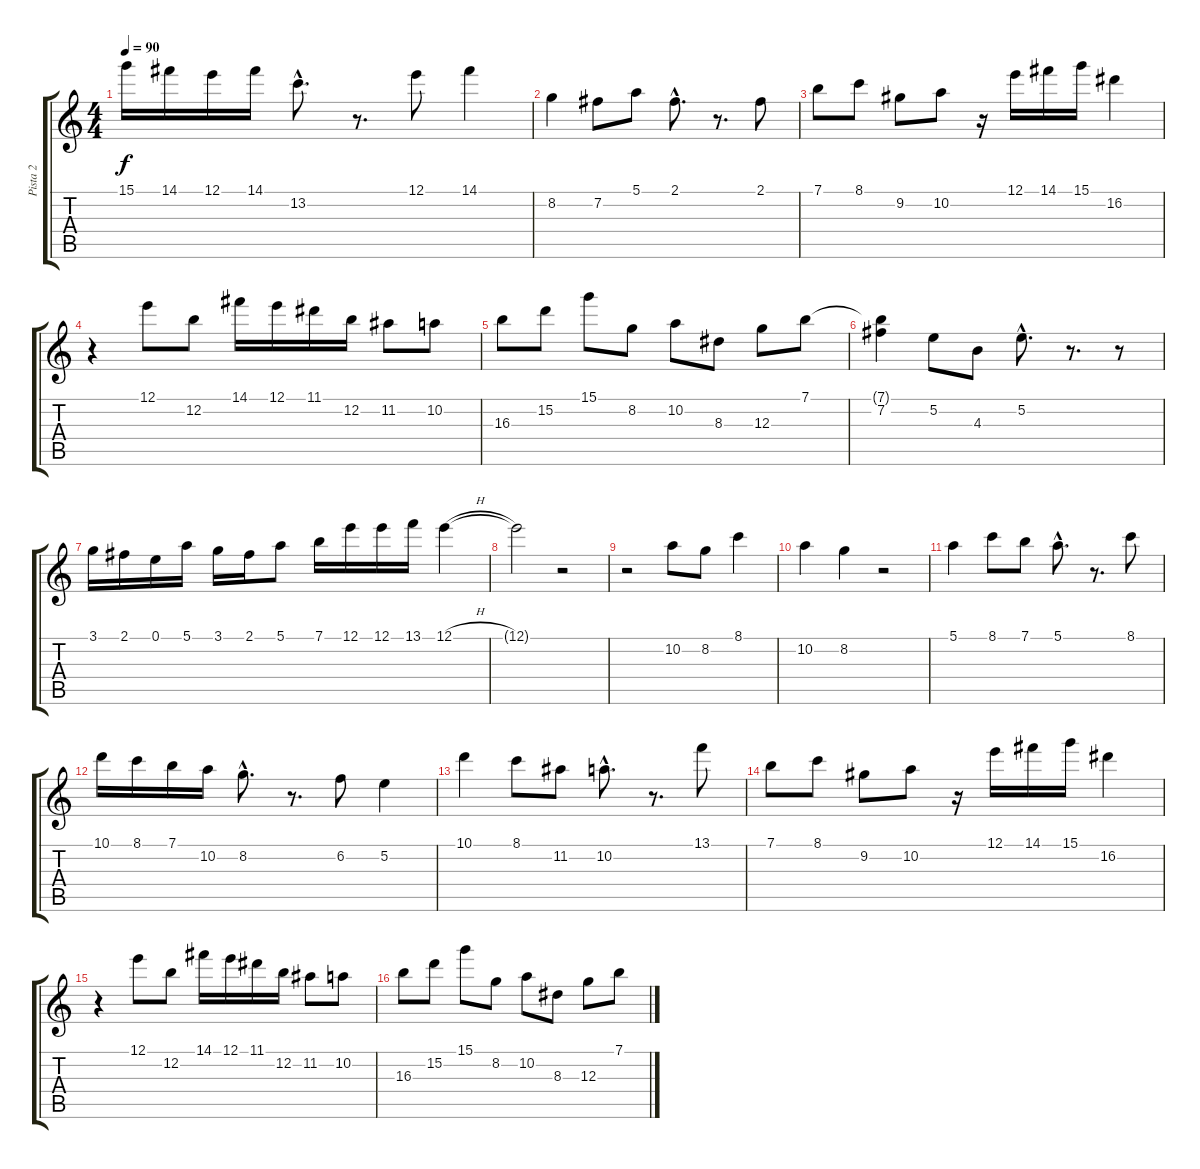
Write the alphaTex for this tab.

\track ("Pista 2" "Pista 2") {instrument acousticguitarnylon}
\staff {score tabs}
\tuning (E4 B3 G3 D3 A2 E2) {hide}
\ts (4 4)
\tempo 90
\clef g2
\ks c
15.1{t}.16{dy f} 14.1.16 12.1.16 14.1.16 13.2{hac}.8{d} r.8{d} 12.1.8 14.1.4 |
8.2.4 7.2.8 5.1.8 2.1{hac}.8{d} r.8{d} 2.1.8 |
7.1.8 8.1.8 9.2.8 10.2.8 r.16 12.1.16 14.1.16 15.1.16 16.2.4 |
r.4 12.1.8 12.2.8 14.1.16 12.1.16 11.1.16 12.2.16 11.2.8 10.2.8 |
16.3.8 15.2.8 15.1.8 8.2.8 10.2.8 8.3.8 12.3.8 7.1.8 |
(7.1{t} 7.2).4 5.2.8 4.3.8 5.2{hac}.8{d} r.8{d} r.8 |
3.1.16 2.1.16 0.1.16 5.1.16 3.1.16 2.1.16 5.1.8 7.1.16 12.1.16 12.1.16 13.1.16 12.1{h}.4 |
12.1{t}.2 r.2 |
r.2 10.2.8 8.2.8 8.1.4 |
10.2.4 8.2.4 r.2 |
5.1.4 8.1.8 7.1.8 5.1{hac}.8{d} r.8{d} 8.1.8 |
10.1.16 8.1.16 7.1.16 10.2.16 8.2{hac}.8{d} r.8{d} 6.2.8 5.2.4 |
10.1.4 8.1.8 11.2.8 10.2{hac}.8{d} r.8{d} 13.1.8 |
7.1.8 8.1.8 9.2.8 10.2.8 r.16 12.1.16 14.1.16 15.1.16 16.2.4 |
r.4 12.1.8 12.2.8 14.1.16 12.1.16 11.1.16 12.2.16 11.2.8 10.2.8 |
16.3.8 15.2.8 15.1.8 8.2.8 10.2.8 8.3.8 12.3.8 7.1.8
